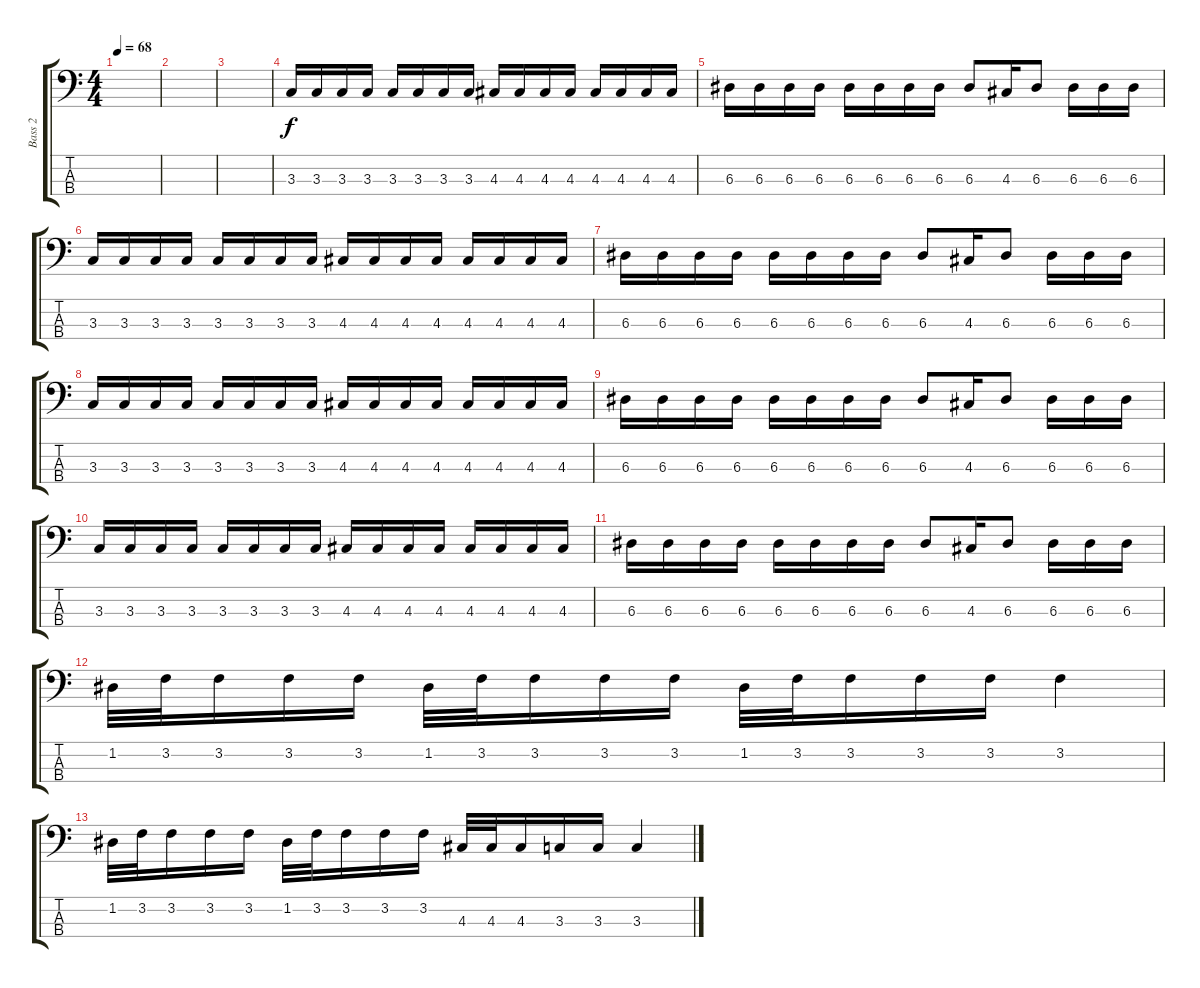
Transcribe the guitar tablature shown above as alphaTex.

\track ("Bass 2" "Bass 2") {instrument electricbassfinger}
\staff {score tabs}
\tuning (G2 D2 A1 E1) {hide}
\ts (4 4)
\tempo 68
\clef f4
\ks c
|
|
|
3.3.16 3.3.16 3.3.16 3.3.16 3.3.16 3.3.16 3.3.16 3.3.16 4.3.16 4.3.16 4.3.16 4.3.16 4.3.16 4.3.16 4.3.16 4.3.16 |
6.3.16 6.3.16 6.3.16 6.3.16 6.3.16 6.3.16 6.3.16 6.3.16 6.3.8 4.3.16{beam merge} 6.3.8 6.3.16 6.3.16 6.3.16 |
3.3.16 3.3.16 3.3.16 3.3.16 3.3.16 3.3.16 3.3.16 3.3.16 4.3.16 4.3.16 4.3.16 4.3.16 4.3.16 4.3.16 4.3.16 4.3.16 |
6.3.16 6.3.16 6.3.16 6.3.16 6.3.16 6.3.16 6.3.16 6.3.16 6.3.8 4.3.16{beam merge} 6.3.8 6.3.16 6.3.16 6.3.16 |
3.3.16 3.3.16 3.3.16 3.3.16 3.3.16 3.3.16 3.3.16 3.3.16 4.3.16 4.3.16 4.3.16 4.3.16 4.3.16 4.3.16 4.3.16 4.3.16 |
6.3.16 6.3.16 6.3.16 6.3.16 6.3.16 6.3.16 6.3.16 6.3.16 6.3.8 4.3.16{beam merge} 6.3.8 6.3.16 6.3.16 6.3.16 |
3.3.16 3.3.16 3.3.16 3.3.16 3.3.16 3.3.16 3.3.16 3.3.16 4.3.16 4.3.16 4.3.16 4.3.16 4.3.16 4.3.16 4.3.16 4.3.16 |
6.3.16 6.3.16 6.3.16 6.3.16 6.3.16 6.3.16 6.3.16 6.3.16 6.3.8 4.3.16{beam merge} 6.3.8 6.3.16 6.3.16 6.3.16 |
1.2.32 3.2.32 3.2.16 3.2.16 3.2.16 1.2.32 3.2.32 3.2.16 3.2.16 3.2.16 1.2.32 3.2.32 3.2.16 3.2.16 3.2.16 3.2.4 |
1.2.32 3.2.32 3.2.16 3.2.16 3.2.16 1.2.32 3.2.32 3.2.16 3.2.16 3.2.16 4.3.32 4.3.32 4.3.16 3.3.16 3.3.16 3.3.4
